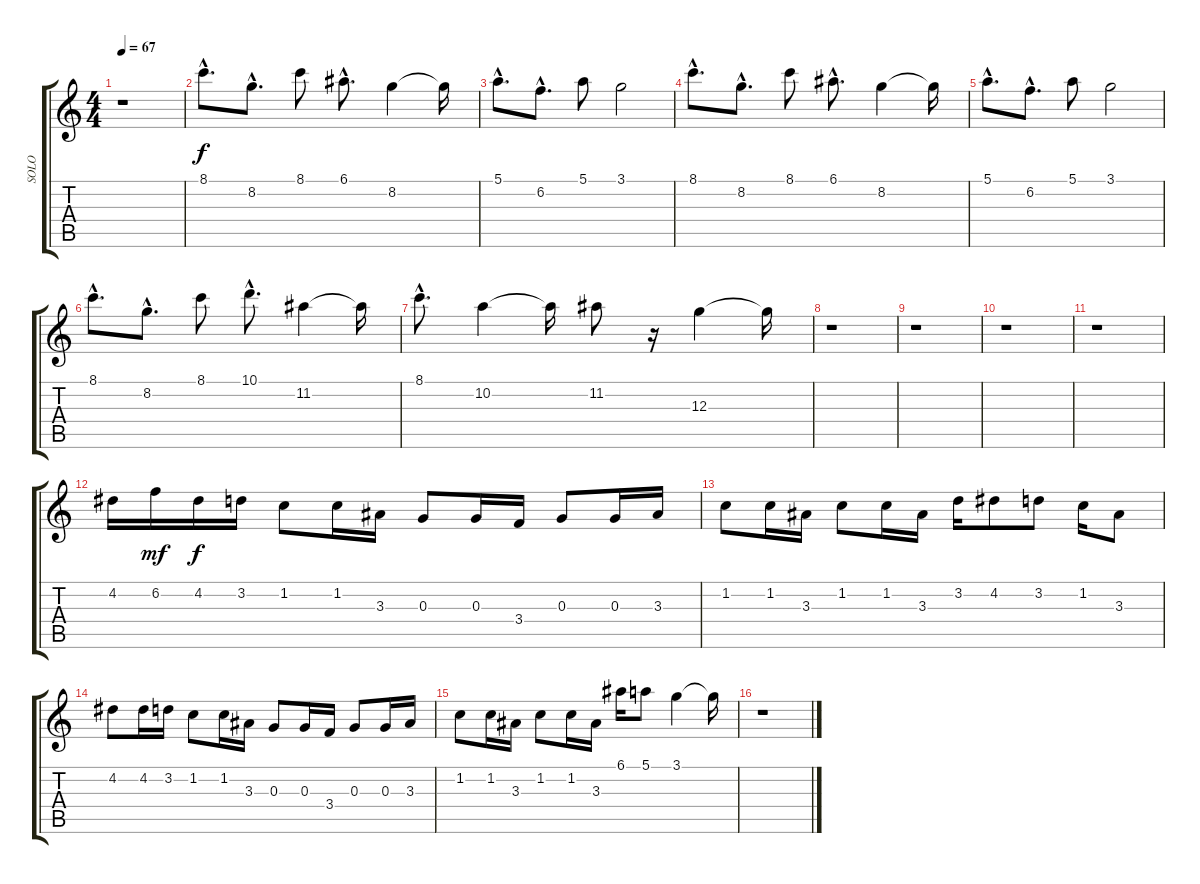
\track ("SOLO" "SOLO") {instrument electricguitarclean}
\staff {score tabs}
\tuning (E4 B3 G3 D3 A2 E2) {hide}
\ts (4 4)
\tempo 67
\clef g2
\ks c
r.1{dy f} |
8.1{hac}.8{d volume 11} 8.2{hac}.8{d} 8.1.8 6.1{hac}.8{d} 8.2.4 8.2{t}.16 |
5.1{hac}.8{d} 6.2{hac}.8{d} 5.1.8 3.1.2 |
8.1{hac}.8{d} 8.2{hac}.8{d} 8.1.8 6.1{hac}.8{d} 8.2.4 8.2{t}.16 |
5.1{hac}.8{d} 6.2{hac}.8{d} 5.1.8 3.1.2 |
8.1{hac}.8{d} 8.2{hac}.8{d} 8.1.8 10.1{hac}.8{d} 11.2.4 11.2{t}.16 |
8.1{hac}.8{d} 10.2.4 10.2{t}.16 11.2.8 r.16 12.3.4 12.3{t}.16 |
r.1 |
r.1 |
r.1 |
r.1 |
4.2.16{volume 15} 6.2.16{dy mf} 4.2.16{dy f} 3.2.16 1.2.8 1.2.16 3.3.16 0.3.8 0.3.16 3.4.16 0.3.8 0.3.16 3.3.16 |
1.2.8 1.2.16 3.3.16 1.2.8 1.2.16 3.3.16 3.2.16 4.2.8 3.2.8 1.2.16 3.3.8 |
4.2.8 4.2.16 3.2.16 1.2.8 1.2.16 3.3.16 0.3.8 0.3.16 3.4.16 0.3.8 0.3.16 3.3.16 |
1.2.8 1.2.16 3.3.16 1.2.8 1.2.16 3.3.16 6.1.16 5.1.8 3.1.4 3.1{t}.16 |
r.1
